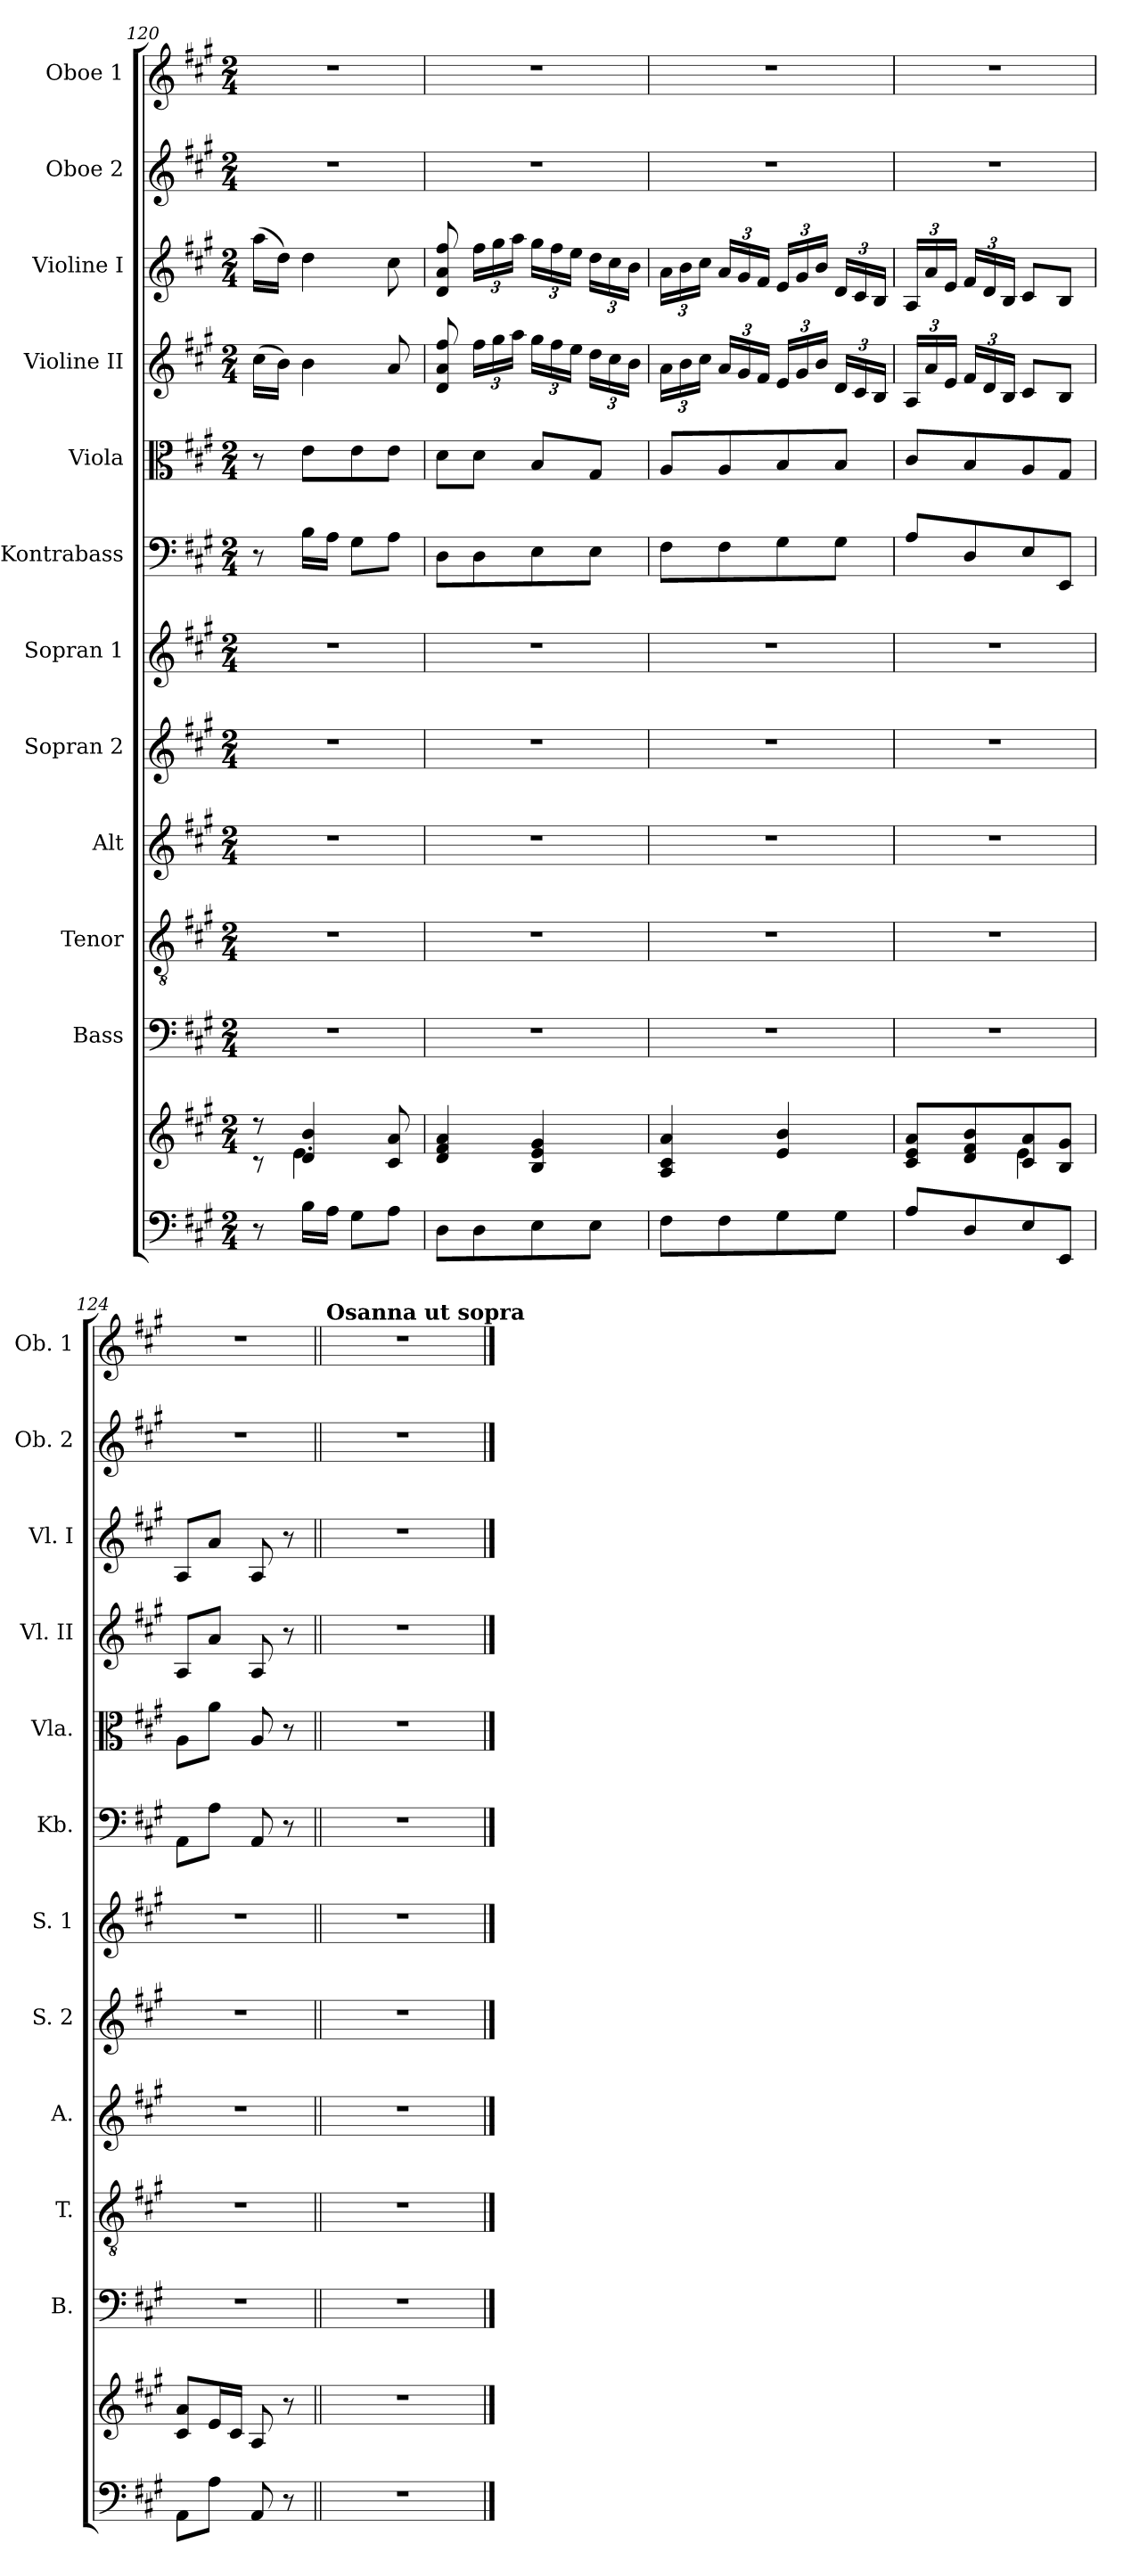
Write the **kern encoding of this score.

**kern	**kern	**kern	**kern	**kern	**kern	**kern	**kern	**kern	**kern	**kern	**kern	**kern
*part12	*part12	*part11	*part10	*part9	*part8	*part7	*part6	*part5	*part4	*part3	*part2	*part1
*staff13	*staff12	*staff11	*staff10	*staff9	*staff8	*staff7	*staff6	*staff5	*staff4	*staff3	*staff2	*staff1
*	*	*I"Bass	*I"Tenor	*I"Alt	*I"Sopran 2	*I"Sopran 1	*I"Kontrabass	*I"Viola	*I"Violine II	*I"Violine I	*I"Oboe 2	*I"Oboe 1
*	*	*I'B.	*I'T.	*I'A.	*I'S. 2	*I'S. 1	*I'Kb.	*I'Vla.	*I'Vl. II	*I'Vl. I	*I'Ob. 2	*I'Ob. 1
!!LO:PB:g=z
*clefF4	*clefG2	*clefF4	*clefGv2	*clefG2	*clefG2	*clefG2	*clefF4	*clefC3	*clefG2	*clefG2	*clefG2	*clefG2
*	*	*	*	*	*	*	*ITrd7c12	*	*	*	*	*
*k[f#c#g#]	*k[f#c#g#]	*k[f#c#g#]	*k[f#c#g#]	*k[f#c#g#]	*k[f#c#g#]	*k[f#c#g#]	*k[f#c#g#]	*k[f#c#g#]	*k[f#c#g#]	*k[f#c#g#]	*k[f#c#g#]	*k[f#c#g#]
*A:	*A:	*A:	*A:	*A:	*A:	*A:	*A:	*A:	*A:	*A:	*A:	*A:
*M2/4	*M2/4	*M2/4	*M2/4	*M2/4	*M2/4	*M2/4	*M2/4	*M2/4	*M2/4	*M2/4	*M2/4	*M2/4
=120	=120	=120	=120	=120	=120	=120	=120	=120	=120	=120	=120	=120
*	*^	*	*	*	*	*	*	*	*	*	*	*
8r	8r	8r	2r	2r	2r	2r	2r	8r	8r	(>16cc#\LL	(>16aa\LL	2r	2r
.	.	.	.	.	.	.	.	.	.	16b\JJ)	16dd\JJ)	.	.
16B\LL	4d/ 4b/	4.e\	.	.	.	.	.	16BB\LL	8e\L	4b\	4dd\	.	.
16A\JJ	.	.	.	.	.	.	.	16AA\JJ	.	.	.	.	.
8G#\L	.	.	.	.	.	.	.	8GG#\L	8e\	.	.	.	.
8A\J	8c#/ 8a/	.	.	.	.	.	.	8AA\J	8e\J	8a/	8cc#\	.	.
*	*v	*v	*	*	*	*	*	*	*	*	*	*	*
=121	=121	=121	=121	=121	=121	=121	=121	=121	=121	=121	=121	=121
8D\L	4d/ 4f#/ 4a/	2r	2r	2r	2r	2r	8DD\L	8d\L	8d/ 8a/ 8ff#/	8d/ 8a/ 8ff#/	2r	2r
8D\	.	.	.	.	.	.	8DD\	8d\J	24ff#\LL	24ff#\LL	.	.
.	.	.	.	.	.	.	.	.	24gg#\	24gg#\	.	.
.	.	.	.	.	.	.	.	.	24aa\JJ	24aa\JJ	.	.
8E\	4B/ 4e/ 4g#/	.	.	.	.	.	8EE\	8B/L	24gg#\LL	24gg#\LL	.	.
.	.	.	.	.	.	.	.	.	24ff#\	24ff#\	.	.
.	.	.	.	.	.	.	.	.	24ee\JJ	24ee\JJ	.	.
8E\J	.	.	.	.	.	.	8EE\J	8G#/J	24dd\LL	24dd\LL	.	.
.	.	.	.	.	.	.	.	.	24cc#\	24cc#\	.	.
.	.	.	.	.	.	.	.	.	24b\JJ	24b\JJ	.	.
=122	=122	=122	=122	=122	=122	=122	=122	=122	=122	=122	=122	=122
8F#\L	4A/ 4c#/ 4a/	2r	2r	2r	2r	2r	8FF#\L	8A/L	24a\LL	24a\LL	2r	2r
.	.	.	.	.	.	.	.	.	24b\	24b\	.	.
.	.	.	.	.	.	.	.	.	24cc#\JJ	24cc#\JJ	.	.
8F#\	.	.	.	.	.	.	8FF#\	8A/	24a/LL	24a/LL	.	.
.	.	.	.	.	.	.	.	.	24g#/	24g#/	.	.
.	.	.	.	.	.	.	.	.	24f#/JJ	24f#/JJ	.	.
8G#\	4e/ 4b/	.	.	.	.	.	8GG#\	8B/	24e/LL	24e/LL	.	.
.	.	.	.	.	.	.	.	.	24g#/	24g#/	.	.
.	.	.	.	.	.	.	.	.	24b/JJ	24b/JJ	.	.
8G#\J	.	.	.	.	.	.	8GG#\J	8B/J	24d/LL	24d/LL	.	.
.	.	.	.	.	.	.	.	.	24c#/	24c#/	.	.
.	.	.	.	.	.	.	.	.	24B/JJ	24B/JJ	.	.
=123	=123	=123	=123	=123	=123	=123	=123	=123	=123	=123	=123	=123
*	*^	*	*	*	*	*	*	*	*	*	*	*
8A/L	8c#/ 8e/ 8a/L	4ryy	2r	2r	2r	2r	2r	8AA/L	8c#/L	24A/LL	24A/LL	2r	2r
.	.	.	.	.	.	.	.	.	.	24a/	24a/	.	.
.	.	.	.	.	.	.	.	.	.	24e/JJ	24e/JJ	.	.
8D/	8d/ 8f#/ 8b/	.	.	.	.	.	.	8DD/	8B/	24f#/LL	24f#/LL	.	.
.	.	.	.	.	.	.	.	.	.	24d/	24d/	.	.
.	.	.	.	.	.	.	.	.	.	24B/JJ	24B/JJ	.	.
8E/	8c#/ 8a/	4e\	.	.	.	.	.	8EE/	8A/	8c#/L	8c#/L	.	.
8EE/J	8B/ 8g#/J	.	.	.	.	.	.	8EEE/J	8G#/J	8B/J	8B/J	.	.
*	*v	*v	*	*	*	*	*	*	*	*	*	*	*
=124	=124	=124	=124	=124	=124	=124	=124	=124	=124	=124	=124	=124
8AA\L	8c#/ 8a/L	2r	2r	2r	2r	2r	8AAA\L	8A\L	8A/L	8A/L	2r	2r
8A\J	16e/L	.	.	.	.	.	8AA\J	8a\J	8a/J	8a/J	.	.
.	16c#/JJ	.	.	.	.	.	.	.	.	.	.	.
8AA/	8A/	.	.	.	.	.	8AAA/	8A/	8A/	8A/	.	.
8r	8r	.	.	.	.	.	8r	8r	8r	8r	.	.
=125||	=125||	=125||	=125||	=125||	=125||	=125||	=125||	=125||	=125||	=125||	=125||	=125||
!	!	!	!	!	!	!	!	!	!	!	!	!LO:TX:a:B:t=Osanna ut sopra
2r	2r	2r	2r	2r	2r	2r	2r	2r	2r	2r	2r	2r
==	==	==	==	==	==	==	==	==	==	==	==	==
*-	*-	*-	*-	*-	*-	*-	*-	*-	*-	*-	*-	*-
